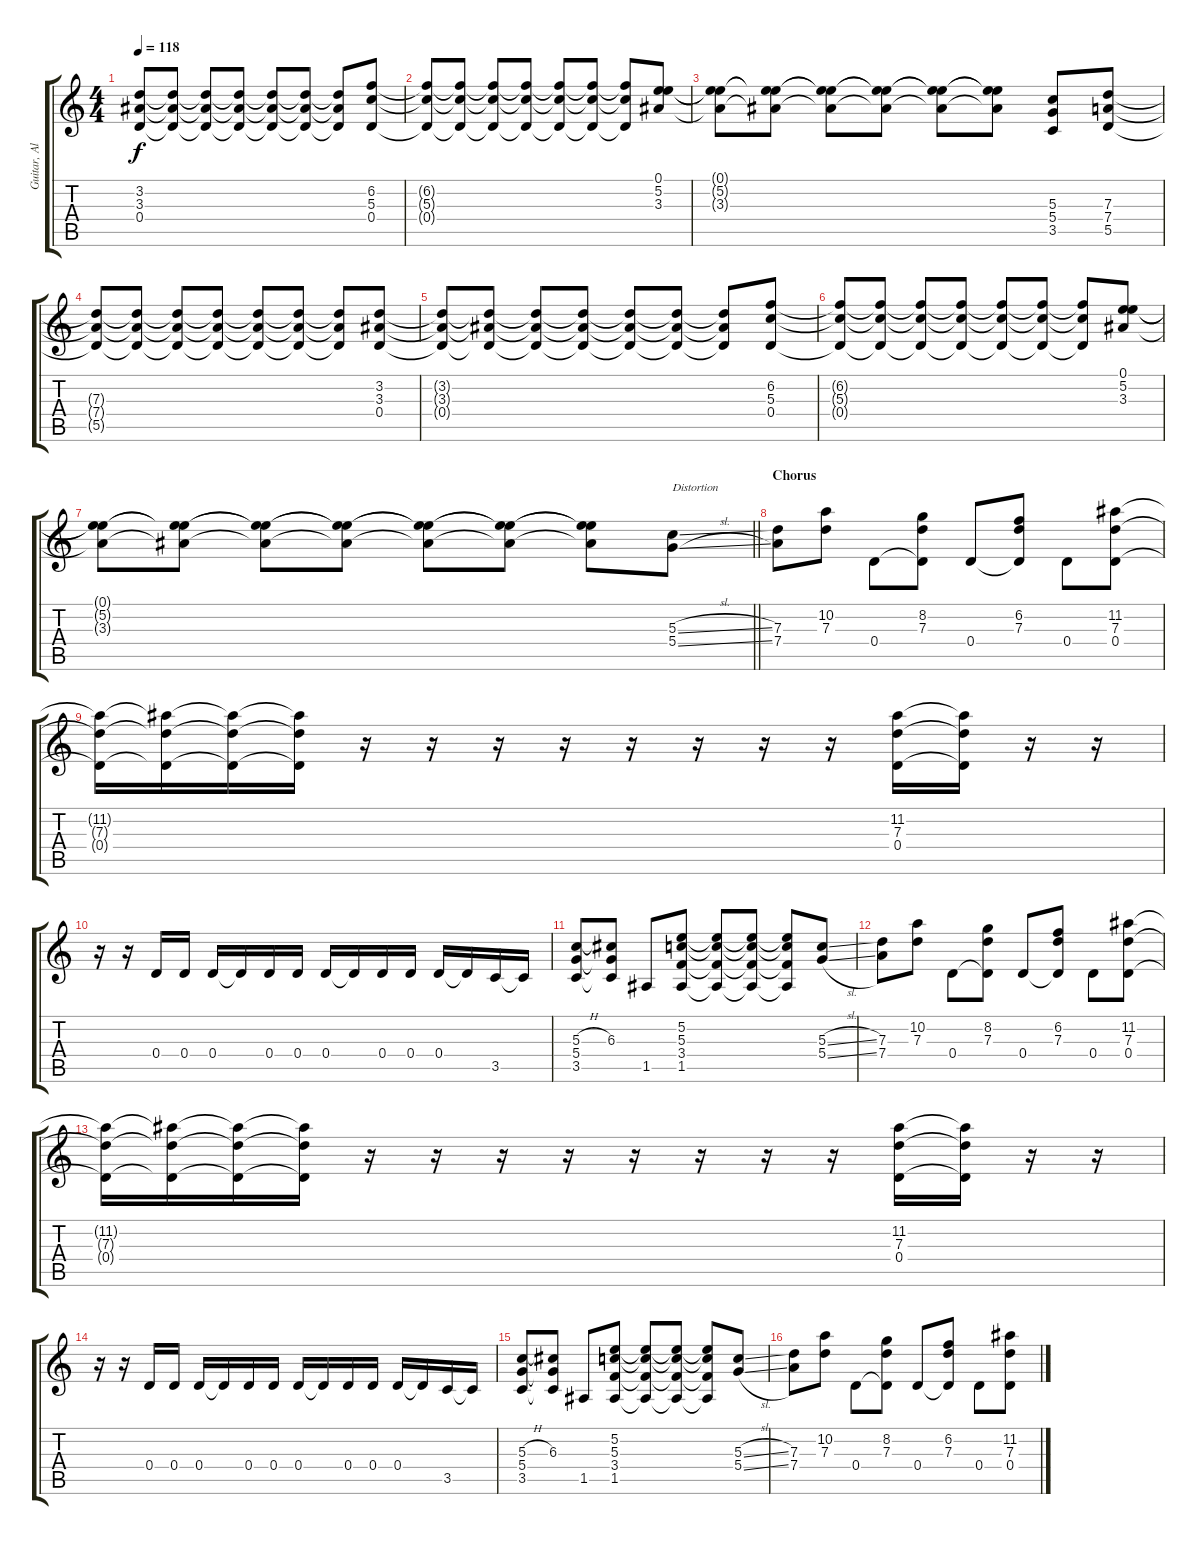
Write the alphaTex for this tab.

\track ("Guitar, Allan" "Guitar, Al") {instrument overdrivenguitar}
\staff {score tabs}
\tuning (E4 B3 G3 D3 A2 E2) {hide}
\ts (4 4)
\tempo 118
\clef g2
\ks c
(3.2{t} 3.3{t} 0.4{t}).8{dy f} (3.2{t} 3.3{t} 0.4{t}).8 (3.2{t} 3.3{t} 0.4{t}).8 (3.2{t} 3.3{t} 0.4{t}).8 (3.2{t} 3.3{t} 0.4{t}).8 (3.2{t} 3.3{t} 0.4{t}).8 (3.2{t} 3.3{t} 0.4{t}).8 (6.2 5.3 0.4).8 |
(6.2{t} 5.3{t} 0.4{t}).8 (6.2{t} 5.3{t} 0.4{t}).8 (6.2{t} 5.3{t} 0.4{t}).8 (6.2{t} 5.3{t} 0.4{t}).8 (6.2{t} 5.3{t} 0.4{t}).8 (6.2{t} 5.3{t} 0.4{t}).8 (6.2{t} 5.3{t} 0.4{t}).8 (0.1 5.2 3.3).8 |
(0.1{t} 5.2{t} 3.3{t}).8 (0.1{t} 5.2{t} 3.3{t}).8 (0.1{t} 5.2{t} 3.3{t}).8 (0.1{t} 5.2{t} 3.3{t}).8 (0.1{t} 5.2{t} 3.3{t}).8 (0.1{t} 5.2{t} 3.3{t}).8 (5.3 5.4 3.5).8 (7.3 7.4 5.5).8 |
(7.3{t} 7.4{t} 5.5{t}).8 (7.3{t} 7.4{t} 5.5{t}).8 (7.3{t} 7.4{t} 5.5{t}).8 (7.3{t} 7.4{t} 5.5{t}).8 (7.3{t} 7.4{t} 5.5{t}).8 (7.3{t} 7.4{t} 5.5{t}).8 (7.3{t} 7.4{t} 5.5{t}).8 (3.2 3.3 0.4).8 |
(3.2{t} 3.3{t} 0.4{t}).8 (3.2{t} 3.3{t} 0.4{t}).8 (3.2{t} 3.3{t} 0.4{t}).8 (3.2{t} 3.3{t} 0.4{t}).8 (3.2{t} 3.3{t} 0.4{t}).8 (3.2{t} 3.3{t} 0.4{t}).8 (3.2{t} 3.3{t} 0.4{t}).8 (6.2 5.3 0.4).8 |
(6.2{t} 5.3{t} 0.4{t}).8 (6.2{t} 5.3{t} 0.4{t}).8 (6.2{t} 5.3{t} 0.4{t}).8 (6.2{t} 5.3{t} 0.4{t}).8 (6.2{t} 5.3{t} 0.4{t}).8 (6.2{t} 5.3{t} 0.4{t}).8 (6.2{t} 5.3{t} 0.4{t}).8 (0.1 5.2 3.3).8 |
\barLineRight lightlight
(0.1{t} 5.2{t} 3.3{t}).8 (0.1{t} 5.2{t} 3.3{t}).8 (0.1{t} 5.2{t} 3.3{t}).8 (0.1{t} 5.2{t} 3.3{t}).8 (0.1{t} 5.2{t} 3.3{t}).8 (0.1{t} 5.2{t} 3.3{t}).8 (0.1{t} 5.2{t} 3.3{t}).8 (5.3{sl} 5.4{sl}).8{txt "Distortion" instrument overdrivenguitar} |
\section ("" "Chorus")
(7.3 7.4).8 (10.2 7.3).8 0.4.8 (8.2 7.3 0.4{t}).8 0.4.8 (6.2 7.3 0.4{t}).8 0.4.8 (11.2 7.3 0.4).8 |
(11.2{t} 7.3{t} 0.4{t}).16 (11.2{t} 7.3{t} 0.4{t}).16 (11.2{t} 7.3{t} 0.4{t}).16 (11.2{t} 7.3{t} 0.4{t}).16 r.16 r.16 r.16 r.16 r.16 r.16 r.16 r.16 (11.2 7.3 0.4).16 (11.2{t} 7.3{t} 0.4{t}).16 r.16 r.16 |
r.16 r.16 0.4.16 0.4.16 0.4.16 0.4{t}.16 0.4.16 0.4.16 0.4.16 0.4{t}.16 0.4.16 0.4.16 0.4.16 0.4{t}.16 3.5.16 3.5{t}.16 |
(5.3{h} 5.4 3.5).8 (6.3 5.4{t} 3.5{t}).8 1.5.8 (5.2 5.3 3.4 1.5).8 (5.2{t} 5.3{t} 3.4{t} 1.5{t}).8 (5.2{t} 5.3{t} 3.4{t} 1.5{t}).8 (5.2{t} 5.3{t} 3.4{t} 1.5{t}).8 (5.3{sl} 5.4{sl}).8 |
(7.3 7.4).8 (10.2 7.3).8 0.4.8 (8.2 7.3 0.4{t}).8 0.4.8 (6.2 7.3 0.4{t}).8 0.4.8 (11.2 7.3 0.4).8 |
(11.2{t} 7.3{t} 0.4{t}).16 (11.2{t} 7.3{t} 0.4{t}).16 (11.2{t} 7.3{t} 0.4{t}).16 (11.2{t} 7.3{t} 0.4{t}).16 r.16 r.16 r.16 r.16 r.16 r.16 r.16 r.16 (11.2 7.3 0.4).16 (11.2{t} 7.3{t} 0.4{t}).16 r.16 r.16 |
r.16 r.16 0.4.16 0.4.16 0.4.16 0.4{t}.16 0.4.16 0.4.16 0.4.16 0.4{t}.16 0.4.16 0.4.16 0.4.16 0.4{t}.16 3.5.16 3.5{t}.16 |
(5.3{h} 5.4 3.5).8 (6.3 5.4{t} 3.5{t}).8 1.5.8 (5.2 5.3 3.4 1.5).8 (5.2{t} 5.3{t} 3.4{t} 1.5{t}).8 (5.2{t} 5.3{t} 3.4{t} 1.5{t}).8 (5.2{t} 5.3{t} 3.4{t} 1.5{t}).8 (5.3{sl} 5.4{sl}).8 |
(7.3 7.4).8 (10.2 7.3).8 0.4.8 (8.2 7.3 0.4{t}).8 0.4.8 (6.2 7.3 0.4{t}).8 0.4.8 (11.2 7.3 0.4).8
